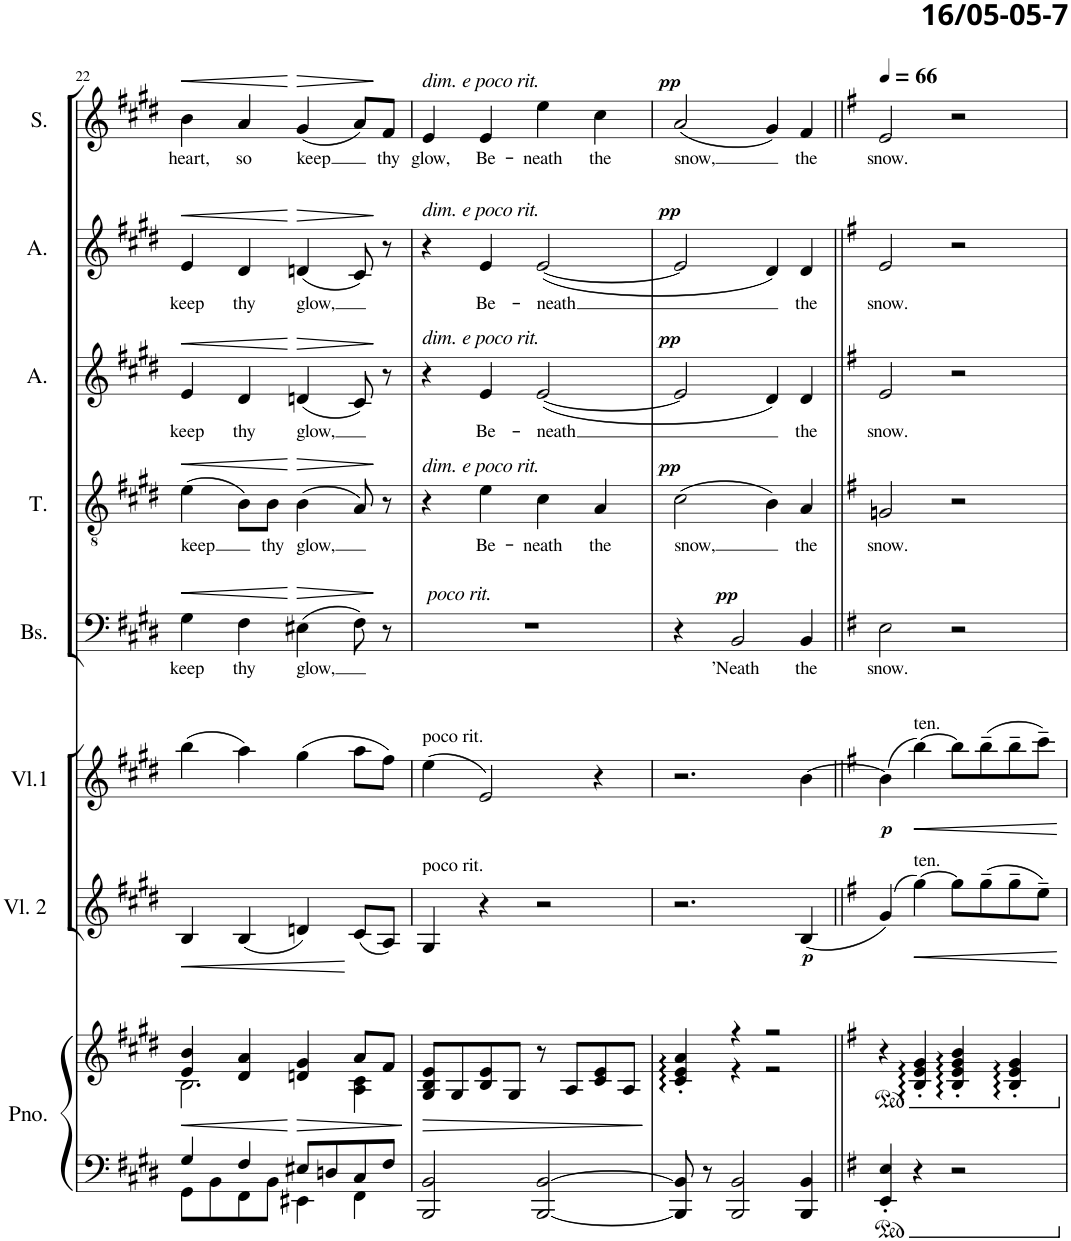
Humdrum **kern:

**kern	**kern	**dynam	**kern	**dynam	**kern	**dynam	**kern	**text	**dynam	**kern	**text	**dynam	**kern	**text	**dynam	**kern	**text	**dynam	**kern	**text	**dynam
*part8	*part8	*part8	*part7	*part7	*part6	*part6	*part5	*part5	*part5	*part4	*part4	*part4	*part3	*part3	*part3	*part2	*part2	*part2	*part1	*part1	*part1
*staff9	*staff8	*staff8/9	*staff7	*staff7	*staff6	*staff6	*staff5	*staff5	*staff5	*staff4	*staff4	*staff4	*staff3	*staff3	*staff3	*staff2	*staff2	*staff2	*staff1	*staff1	*staff1
*I"Piano	*	*	*I"Viool 2	*	*I"Viool 1	*	*I"Bas	*	*	*I"Tenor	*	*	*I"Alt	*	*	*I"Alt	*	*	*I"Sopraan	*	*
*I'Pno.	*	*	*I'Vl. 2	*	*I'Vl.1	*	*I'Bs.	*	*	*I'T.	*	*	*I'A.	*	*	*I'A.	*	*	*I'S.	*	*
!!LO:PB:g=z
*clefF4	*clefG2	*	*clefG2	*	*clefG2	*	*clefF4	*	*	*clefGv2	*	*	*clefG2	*	*	*clefG2	*	*	*clefG2	*	*
*k[f#c#g#d#]	*k[f#c#g#d#]	*	*k[f#c#g#d#]	*	*k[f#c#g#d#]	*	*k[f#c#g#d#]	*	*	*k[f#c#g#d#]	*	*	*k[f#c#g#d#]	*	*	*k[f#c#g#d#]	*	*	*k[f#c#g#d#]	*	*
*M4/4	*M4/4	*	*M4/4	*	*M4/4	*	*M4/4	*	*	*M4/4	*	*	*M4/4	*	*	*M4/4	*	*	*M4/4	*	*
=22	=22	=22	=22	=22	=22	=22	=22	=22	=22	=22	=22	=22	=22	=22	=22	=22	=22	=22	=22	=22	=22
*^	*	*	*	*	*	*	*	*	*	*	*	*	*	*	*	*	*	*	*	*	*
!	!	!	!LO:HP:b	!	!LO:HP:b	!	!	!	!LO:LY:b	!LO:HP:b	!	!LO:LY:b	!LO:HP:b	!	!LO:LY:b	!LO:HP:b	!	!LO:LY:b	!LO:HP:b	!	!LO:LY:b	!LO:HP:b
*	*	*^	*	*	*	*	*	*	*	*	*	*	*	*	*	*	*	*	*	*	*	*
4G#/	8GG#\L	4e/ 4b/	2.B\	<	4B/	<	(4bb\	.	4G#\	keep	<	(4e\	keep	<	4e/	keep	<	4e/	keep	<	4b\	heart,	<
.	8BB\	.	.	.	.	.	.	.	.	.	.	.	.	.	.	.	.	.	.	.	.	.	.
!	!	!	!	!	!	!	!	!	!	!LO:LY:b	!	!	!	!	!	!LO:LY:b	!	!	!LO:LY:b	!	!	!LO:LY:b	!
4F#/	8FF#\	4d#/ 4a/	.	.	(4B/	.	4aa\)	.	4F#\	thy	.	8B\L)	.	.	4d#/	thy	.	4d#/	thy	.	4a/	so	.
!	!	!	!	!	!	!	!	!	!	!	!	!	!LO:LY:b	!	!	!	!	!	!	!	!	!	!
.	8BB\J	.	.	.	.	.	.	.	.	.	.	8B\J	thy	.	.	.	.	.	.	.	.	.	.
!	!	!	!	!LO:HP:n=1:b	!	!	!	!	!	!LO:LY:b	!LO:HP:n=1:b	!	!LO:LY:b	!LO:HP:n=1:b	!	!LO:LY:b	!LO:HP:n=1:b	!	!LO:LY:b	!LO:HP:n=1:b	!	!LO:LY:b	!LO:HP:n=1:b
8E#X/L	4EE#X\	4dn/ 4g#/	.	[ >	4dn/)	.	(4gg#\	.	(4E#X\	glow,	[ >	(4B\	glow,	[ >	(4dn/	glow,	[ >	(4dn/	glow,	[ >	(4g#/	keep	[ >
8Dn/	.	.	.	.	.	.	.	.	.	.	.	.	.	.	.	.	.	.	.	.	.	.	.
8C#/	4FF#\	8a/L	4A\ 4c#\	.	(8c#/L	[	8aa\L	.	8F#\)	.	.	8A/)	.	.	8c#/)	.	.	8c#/)	.	.	8a/L)	.	.
!	!	!	!	!	!	!	!	!	!	!	!	!	!	!	!	!	!	!	!	!	!	!LO:LY:b	!
8F#/J	.	8f#/J	.	.	8A/J)	.	8ff#\J)	.	8r	.	]	8r	.	]	8r	.	]	8r	.	]	8f#/J	thy	]
*v	*v	*	*	*	*	*	*	*	*	*	*	*	*	*	*	*	*	*	*	*	*	*	*
*	*v	*v	*	*	*	*	*	*	*	*	*	*	*	*	*	*	*	*	*	*	*	*
.	.	]	.	.	.	.	.	.	.	.	.	.	.	.	.	.	.	.	.	.	.
=23	=23	=23	=23	=23	=23	=23	=23	=23	=23	=23	=23	=23	=23	=23	=23	=23	=23	=23	=23	=23	=23
!	!	!	!	!	!	!	!	!	!	!	!	!	!	!	!	!	!	!	!LO:TX:a:i:t=dim. e poco rit.	!	!
!	!	!	!	!	!	!	!	!	!	!	!	!	!	!	!	!LO:TX:a:i:t=dim. e poco rit.	!	!	!	!	!
!	!	!	!	!	!	!	!	!	!	!	!	!	!LO:TX:a:i:t=dim. e poco rit.	!	!	!	!	!	!	!	!
!	!	!	!	!	!	!	!	!	!	!LO:TX:a:i:t=dim. e poco rit.	!	!	!	!	!	!	!	!	!	!	!
!	!	!	!	!	!	!	!LO:TX:a:i:t=poco rit.	!	!	!	!	!	!	!	!	!	!	!	!	!	!
!	!	!	!	!	!LO:TX:a:t=poco rit.	!	!	!	!	!	!	!	!	!	!	!	!	!	!	!	!
!	!	!	!LO:TX:a:t=poco rit.	!	!	!	!	!	!	!	!	!	!	!	!	!	!	!	!	!	!
!	!	!LO:HP:b	!	!	!	!	!	!	!	!	!	!	!	!	!	!	!	!	!	!LO:LY:b	!
2BBB/ 2BB/	8G#/ 8B/ 8e/L	>	4G#/	.	(4ee\	.	1r	.	.	4r	.	.	4r	.	.	4r	.	.	4e/	glow,	.
.	8G#/	.	.	.	.	.	.	.	.	.	.	.	.	.	.	.	.	.	.	.	.
!	!	!	!	!	!	!	!	!	!	!	!LO:LY:b	!	!	!LO:LY:b	!	!	!LO:LY:b	!	!	!LO:LY:b	!
.	8B/ 8e/	.	4r	.	2e/)	.	.	.	.	4e\	Be-	.	4e/	Be-	.	4e/	Be-	.	4e/	Be-	.
.	8G#/J	.	.	.	.	.	.	.	.	.	.	.	.	.	.	.	.	.	.	.	.
!	!	!	!	!	!	!	!	!	!	!	!LO:LY:b	!	!	!LO:LY:b	!	!	!LO:LY:b	!	!	!LO:LY:b	!
[2BBB/ [2BB/	8r	.	2r	.	.	.	.	.	.	4c#\	-neath	.	([2e/	-neath	.	([2e/	-neath	.	4ee\	-neath	.
.	8A/L	.	.	.	.	.	.	.	.	.	.	.	.	.	.	.	.	.	.	.	.
!	!	!	!	!	!	!	!	!	!	!	!LO:LY:b	!	!	!	!	!	!	!	!	!LO:LY:b	!
.	8c#/ 8e/	.	.	.	4r	.	.	.	.	4A/	the	.	.	.	.	.	.	.	4cc#\	the	.
.	8A/J	.	.	.	.	.	.	.	.	.	.	.	.	.	.	.	.	.	.	.	.
.	.	]	.	.	.	.	.	.	.	.	.	.	.	.	.	.	.	.	.	.	.
=24	=24	=24	=24	=24	=24	=24	=24	=24	=24	=24	=24	=24	=24	=24	=24	=24	=24	=24	=24	=24	=24
*	*^	*	*	*	*	*	*	*	*	*	*	*	*	*	*	*	*	*	*	*	*
!	!	!	!	!	!	!	!	!	!	!	!	!LO:LY:b	!LO:DY:a	!	!	!LO:DY:a	!	!	!LO:DY:a	!	!LO:LY:b	!LO:DY:a
8BBB/] 8BB/]	4c#/' 4e/' 4a/'	4ryy	.	2.r	.	2.r	.	4r	.	.	(2c#\	snow,	pp	2e/]	.	pp	2e/]	.	pp	(2a/	snow,	pp
8r	.	.	.	.	.	.	.	.	.	.	.	.	.	.	.	.	.	.	.	.	.	.
!	!	!	!	!	!	!	!	!	!LO:LY:b	!LO:DY:a	!	!	!	!	!	!	!	!	!	!	!	!
2BBB/ 2BB/	4r	4r	.	.	.	.	.	2BB/	’Neath	pp	.	.	.	.	.	.	.	.	.	.	.	.
.	2r	2r	.	.	.	.	.	.	.	.	4B\)	.	.	4d#/)	.	.	4d#/)	.	.	4g#/)	.	.
!	!	!	!	!	!LO:DY:b	!	!	!	!LO:LY:b	!	!	!LO:LY:b	!	!	!LO:LY:b	!	!	!LO:LY:b	!	!	!LO:LY:b	!
4BBB/ 4BB/	.	.	.	(4B/	p	[4b\	.	4BB/	the	.	4A/	the	.	4d#/	the	.	4d#/	the	.	4f#/	the	.
*	*v	*v	*	*	*	*	*	*	*	*	*	*	*	*	*	*	*	*	*	*	*	*
=25||	=25||	=25||	=25||	=25||	=25||	=25||	=25||	=25||	=25||	=25||	=25||	=25||	=25||	=25||	=25||	=25||	=25||	=25||	=25||	=25||	=25||
*k[f#]	*k[f#]	*	*k[f#]	*	*k[f#]	*	*k[f#]	*	*	*k[f#]	*	*	*k[f#]	*	*	*k[f#]	*	*	*k[f#]	*	*
*	*ped	*	*	*	*	*	*	*	*	*	*	*	*	*	*	*	*	*	*	*	*
*	*	*	*	*	*	*	*	*	*	*	*	*	*	*	*	*	*	*	*MM66	*	*
!	!	!	!	!	!	!LO:DY:b	!	!LO:LY:b	!	!	!LO:LY:b	!	!	!LO:LY:b	!	!	!LO:LY:b	!	!	!LO:LY:b	!
4EE/' 4E/'	4r	.	(4g/)	.	(4b\]	p	2E\	snow.	.	2Gn/	snow.	.	2e/	snow.	.	2e/	snow.	.	2e/	snow.	.
!	!	!	!	!	!LO:TX:a:t=ten.	!	!	!	!	!	!	!	!	!	!	!	!	!	!	!	!
!	!	!	!LO:TX:a:t=ten.	!	!	!	!	!	!	!	!	!	!	!	!	!	!	!	!	!	!
!	!	!	!	!LO:HP:b	!	!LO:HP:b	!	!	!	!	!	!	!	!	!	!	!	!	!	!	!
4r	4B/' 4e/' 4g/'	.	[4gg\)	<	[4bb\)	<	.	.	.	.	.	.	.	.	.	.	.	.	.	.	.
2r	4B/' 4e/' 4g/' 4b/'	.	8gg\L]	.	8bb\L]	.	2r	.	.	2r	.	.	2r	.	.	2r	.	.	2r	.	.
.	.	.	(8gg~\	.	(8bb~\	.	.	.	.	.	.	.	.	.	.	.	.	.	.	.	.
.	4B/' 4e/' 4g/'	.	8gg~\	.	8bb~\	.	.	.	.	.	.	.	.	.	.	.	.	.	.	.	.
.	.	.	8ee~\J)	.	8ccc~\J)	.	.	.	.	.	.	.	.	.	.	.	.	.	.	.	.
.	.	.	.	[	.	[	.	.	.	.	.	.	.	.	.	.	.	.	.	.	.
*	*Xped	*	*	*	*	*	*	*	*	*	*	*	*	*	*	*	*	*	*	*	*
=	=	=	=	=	=	=	=	=	=	=	=	=	=	=	=	=	=	=	=	=	=
*-	*-	*-	*-	*-	*-	*-	*-	*-	*-	*-	*-	*-	*-	*-	*-	*-	*-	*-	*-	*-	*-
